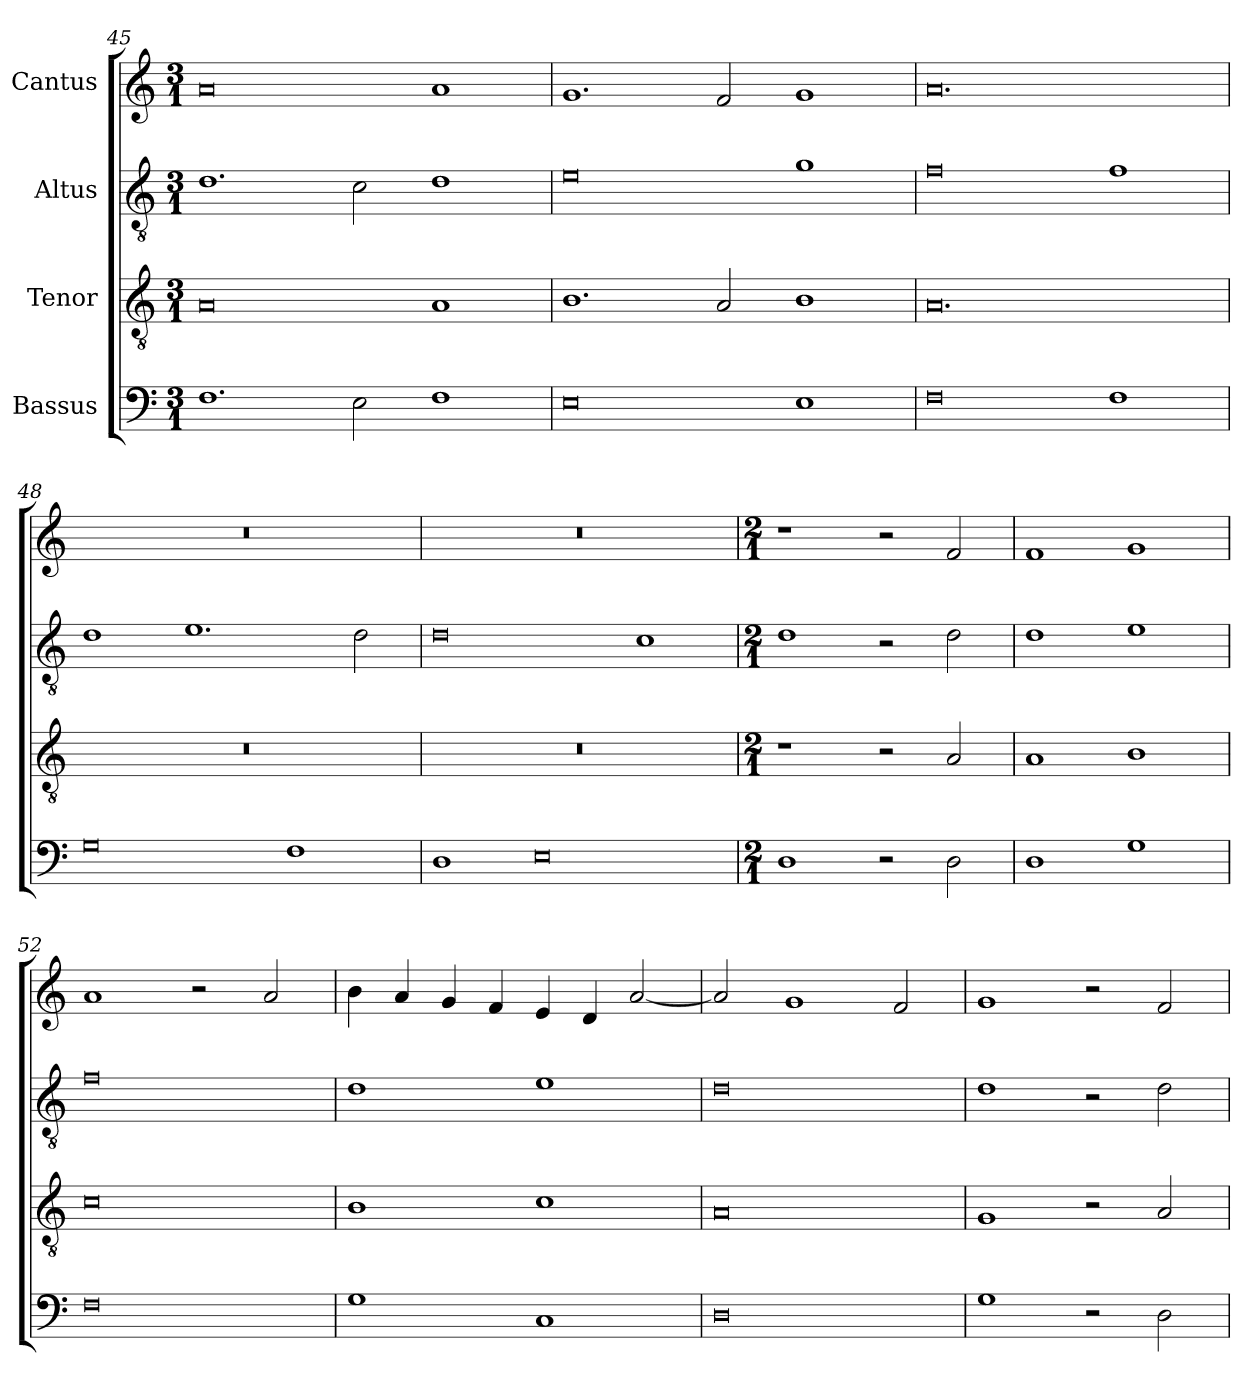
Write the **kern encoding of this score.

**kern	**kern	**kern	**kern
*part4	*part3	*part2	*part1
*staff4	*staff3	*staff2	*staff1
*I"Bassus	*I"Tenor	*I"Altus	*I"Cantus
*clefF4	*clefGv2	*clefGv2	*clefG2
*	*ITrd7c12	*ITrd7c12	*
*k[]	*k[]	*k[]	*k[]
*C:	*C:	*C:	*C:
*M3/1	*M3/1	*M3/1	*M3/1
=45	=45	=45	=45
1.Fi	0AAi	1.Di	0ai
2Ei\	.	2Ci\	.
1Fi	1AAi	1Di	1ai
=46	=46	=46	=46
0Ei	1.BBi	0Ei	1.gi
.	2AAi/	.	2fi/
1Ei	1BBi	1Gi	1gi
!!LO:LB:g=z
=47	=47	=47	=47
0Fi	0.AAi	0Fi	0.ai
1Fi	.	1Fi	.
=48	=48	=48	=48
!	!LO:N:vis=1	!	!LO:N:vis=1
0Gi	0.r	1Di	0.r
.	.	1.Ei	.
1Fi	.	.	.
.	.	2Di\	.
=49	=49	=49	=49
!	!LO:N:vis=1	!	!LO:N:vis=1
1Di	0.r	0Di	0.r
0Ei	.	.	.
.	.	1Ci	.
=50	=50	=50	=50
*M2/1	*M2/1	*M2/1	*M2/1
1Di	1r	1Di	1r
2r	2r	2r	2r
2Di\	2AAi/	2Di\	2fi/
=51	=51	=51	=51
1Di	1AAi	1Di	1fi
1Gi	1BBi	1Ei	1gi
=52	=52	=52	=52
0Fi	0Ci	0Fi	1ai
.	.	.	2r
.	.	.	2ai/
!!LO:LB:g=z
=53	=53	=53	=53
1Gi	1BBi	1Di	4bi\
.	.	.	4ai/
.	.	.	4gi/
.	.	.	4fi/
1Ci	1Ci	1Ei	4ei/
.	.	.	4di/
.	.	.	[<2ai/
=54	=54	=54	=54
0Di	0AAi	0Di	2ai/]
.	.	.	1gi
.	.	.	2fi/
=55	=55	=55	=55
1Gi	1GGi	1Di	1gi
2r	2r	2r	2r
2Di\	2AAi/	2Di\	2fi/
=	=	=	=
*-	*-	*-	*-
